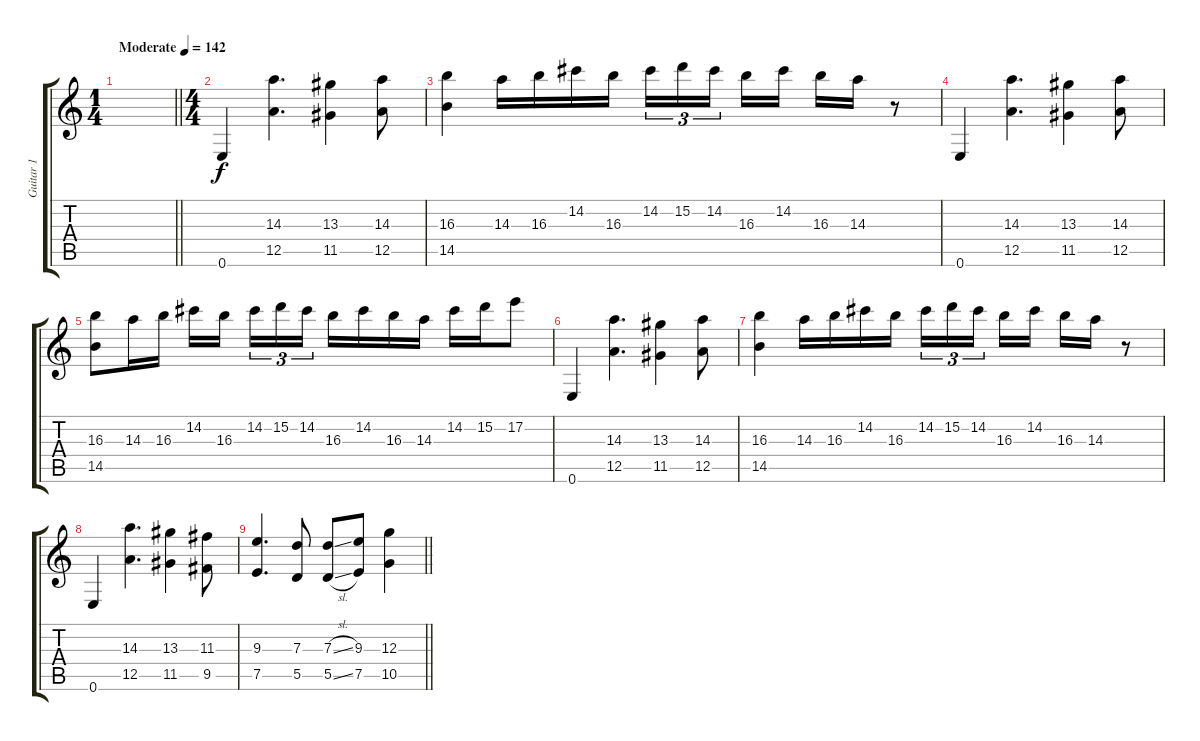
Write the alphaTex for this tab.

\track ("Guitar 1" "Guitar 1") {instrument distortionguitar}
\staff {score tabs}
\tuning (E4 B3 G3 D3 A2 E2) {hide}
\ts (1 4)
\tempo (142 "Moderate")
\clef g2
\barLineRight lightlight
\ks c
|
\ts (4 4)
0.6.4 (14.3 12.5).4{d} (13.3 11.5).4 (14.3 12.5).8 |
(16.3 14.5).4 14.3.16 16.3.16 14.2.16 16.3.16 14.2.16{tu (3 2)} 15.2.16{tu (3 2)} 14.2.16{tu (3 2) beam splitsecondary} 16.3.16 14.2.16 16.3.16 14.3.16 r.8 |
0.6.4 (14.3 12.5).4{d} (13.3 11.5).4 (14.3 12.5).8 |
(16.3 14.5).8 14.3.16 16.3.16 14.2.16 16.3.16{beam splitsecondary} 14.2.16{tu (3 2)} 15.2.16{tu (3 2)} 14.2.16{tu (3 2)} 16.3.16 14.2.16 16.3.16 14.3.16 14.2.16 15.2.16 17.2.8 |
0.6.4 (14.3 12.5).4{d} (13.3 11.5).4 (14.3 12.5).8 |
(16.3 14.5).4 14.3.16 16.3.16 14.2.16 16.3.16 14.2.16{tu (3 2)} 15.2.16{tu (3 2)} 14.2.16{tu (3 2) beam splitsecondary} 16.3.16 14.2.16 16.3.16 14.3.16 r.8 |
0.6.4 (14.3 12.5).4{d} (13.3 11.5).4 (11.3 9.5).8 |
\barLineRight lightlight
(9.3 7.5).4{d} (7.3 5.5).8 (7.3{sl} 5.5{sl}).8 (9.3 7.5).8 (12.3 10.5).4
